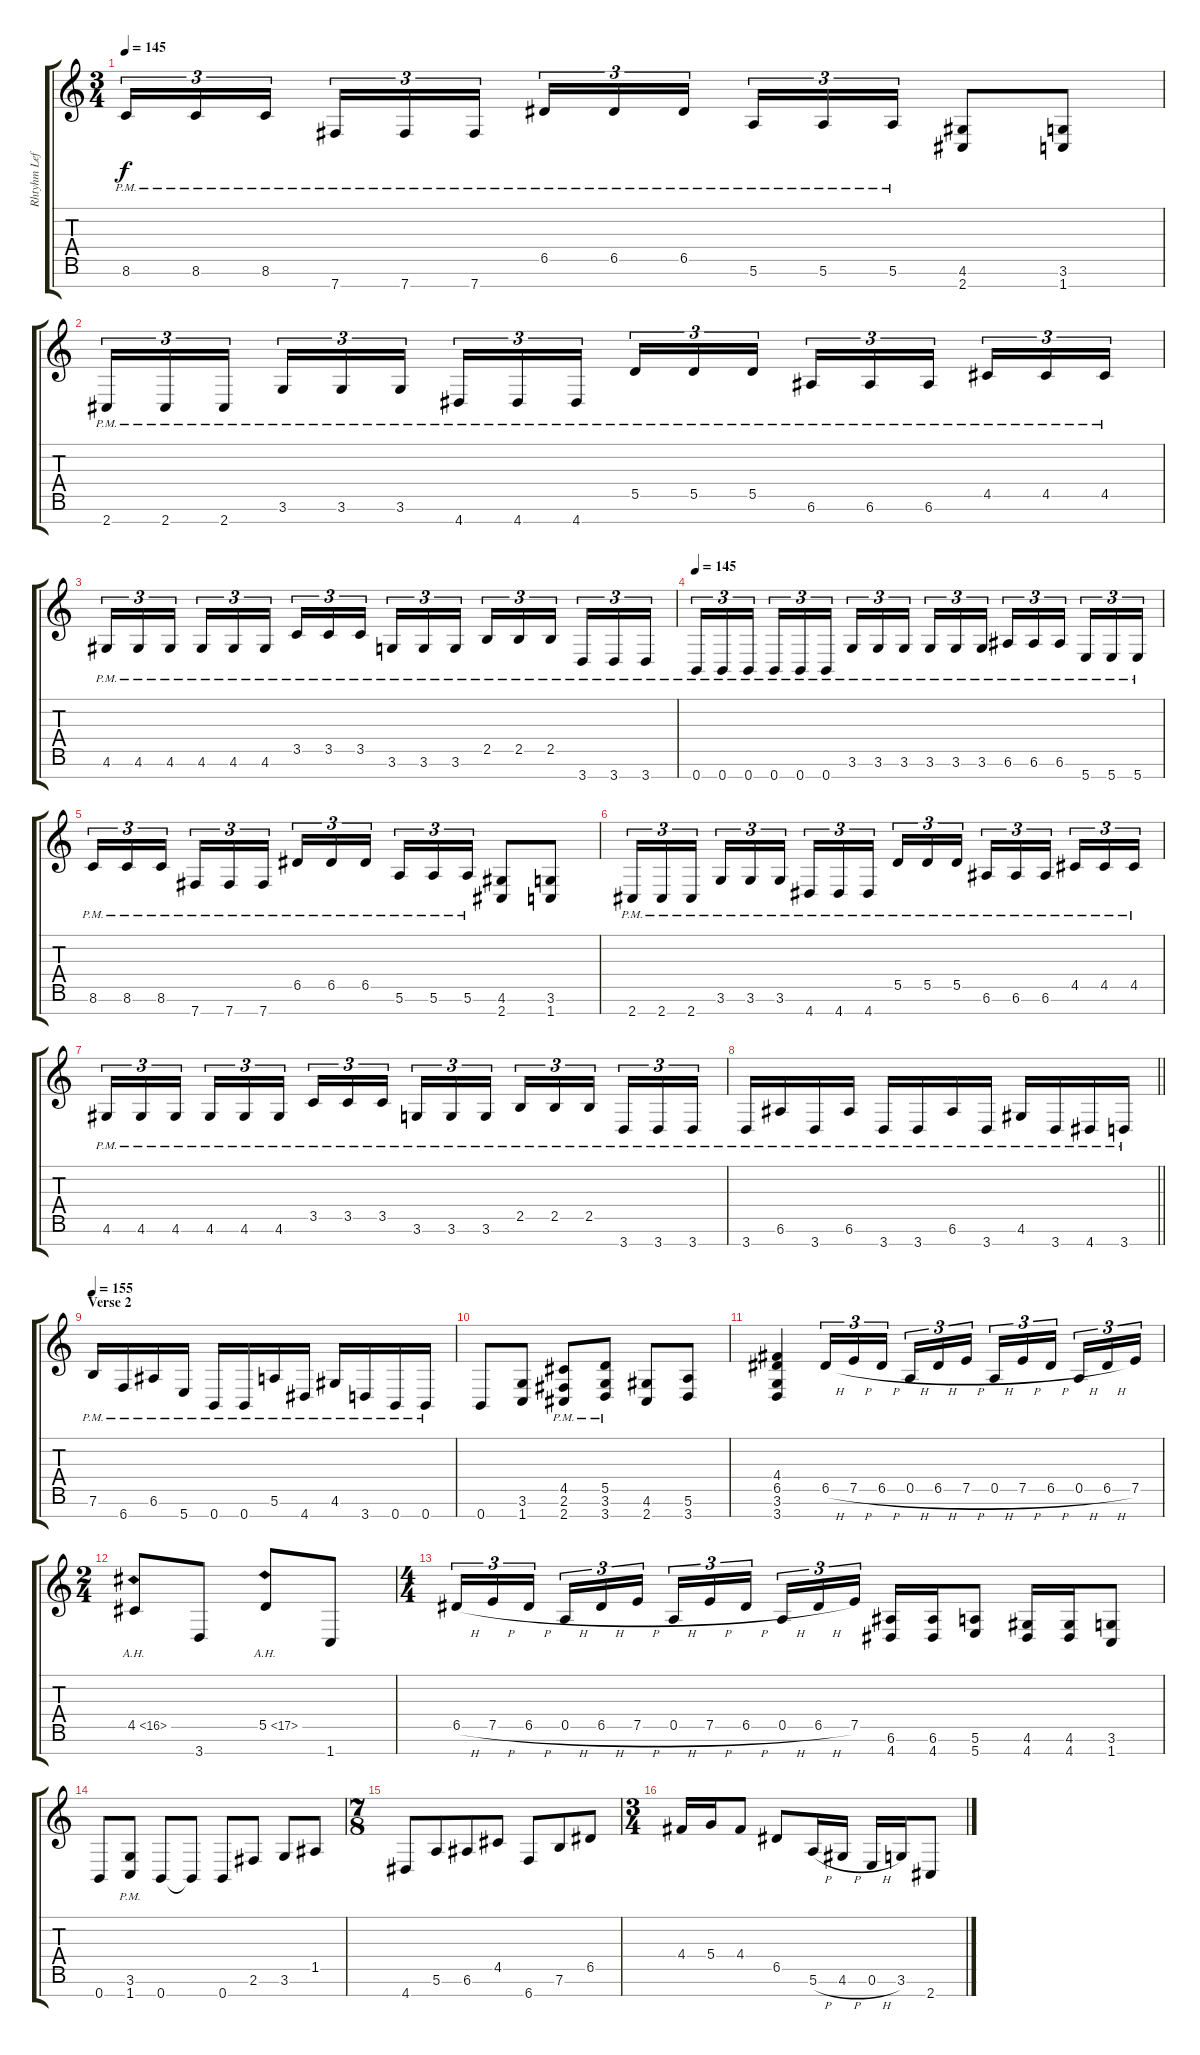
\track ("Rhtyhm Left" "Rhtyhm Lef") {instrument distortionguitar}
\staff {score tabs}
\tuning (E4 B3 G3 D3 A2 E2 B1) {hide}
\ts (3 4)
\tempo 145
\clef g2
\ks c
8.6{pm}.16{tu (3 2) dy f} 8.6{pm}.16{tu (3 2)} 8.6{pm}.16{tu (3 2)} 7.7{pm}.16{tu (3 2)} 7.7{pm}.16{tu (3 2)} 7.7{pm}.16{tu (3 2)} 6.5{pm}.16{tu (3 2)} 6.5{pm}.16{tu (3 2)} 6.5{pm}.16{tu (3 2)} 5.6{pm}.16{tu (3 2)} 5.6{pm}.16{tu (3 2)} 5.6{pm}.16{tu (3 2)} (4.6 2.7).8 (3.6 1.7).8 |
2.7{pm}.16{tu (3 2)} 2.7{pm}.16{tu (3 2)} 2.7{pm}.16{tu (3 2)} 3.6{pm}.16{tu (3 2)} 3.6{pm}.16{tu (3 2)} 3.6{pm}.16{tu (3 2)} 4.7{pm}.16{tu (3 2)} 4.7{pm}.16{tu (3 2)} 4.7{pm}.16{tu (3 2)} 5.5{pm}.16{tu (3 2)} 5.5{pm}.16{tu (3 2)} 5.5{pm}.16{tu (3 2)} 6.6{pm}.16{tu (3 2)} 6.6{pm}.16{tu (3 2)} 6.6{pm}.16{tu (3 2)} 4.5{pm}.16{tu (3 2)} 4.5{pm}.16{tu (3 2)} 4.5{pm}.16{tu (3 2)} |
4.6{pm}.16{tu (3 2)} 4.6{pm}.16{tu (3 2)} 4.6{pm}.16{tu (3 2)} 4.6{pm}.16{tu (3 2)} 4.6{pm}.16{tu (3 2)} 4.6{pm}.16{tu (3 2)} 3.5{pm}.16{tu (3 2)} 3.5{pm}.16{tu (3 2)} 3.5{pm}.16{tu (3 2)} 3.6{pm}.16{tu (3 2)} 3.6{pm}.16{tu (3 2)} 3.6{pm}.16{tu (3 2)} 2.5{pm}.16{tu (3 2)} 2.5{pm}.16{tu (3 2)} 2.5{pm}.16{tu (3 2)} 3.7{pm}.16{tu (3 2)} 3.7{pm}.16{tu (3 2)} 3.7{pm}.16{tu (3 2)} |
\tempo 145
0.7{pm}.16{tu (3 2)} 0.7{pm}.16{tu (3 2)} 0.7{pm}.16{tu (3 2)} 0.7{pm}.16{tu (3 2)} 0.7{pm}.16{tu (3 2)} 0.7{pm}.16{tu (3 2)} 3.6{pm}.16{tu (3 2)} 3.6{pm}.16{tu (3 2)} 3.6{pm}.16{tu (3 2)} 3.6{pm}.16{tu (3 2)} 3.6{pm}.16{tu (3 2)} 3.6{pm}.16{tu (3 2)} 6.6{pm}.16{tu (3 2)} 6.6{pm}.16{tu (3 2)} 6.6{pm}.16{tu (3 2)} 5.7{pm}.16{tu (3 2)} 5.7{pm}.16{tu (3 2)} 5.7{pm}.16{tu (3 2)} |
8.6{pm}.16{tu (3 2)} 8.6{pm}.16{tu (3 2)} 8.6{pm}.16{tu (3 2)} 7.7{pm}.16{tu (3 2)} 7.7{pm}.16{tu (3 2)} 7.7{pm}.16{tu (3 2)} 6.5{pm}.16{tu (3 2)} 6.5{pm}.16{tu (3 2)} 6.5{pm}.16{tu (3 2)} 5.6{pm}.16{tu (3 2)} 5.6{pm}.16{tu (3 2)} 5.6{pm}.16{tu (3 2)} (4.6 2.7).8 (3.6 1.7).8 |
2.7{pm}.16{tu (3 2)} 2.7{pm}.16{tu (3 2)} 2.7{pm}.16{tu (3 2)} 3.6{pm}.16{tu (3 2)} 3.6{pm}.16{tu (3 2)} 3.6{pm}.16{tu (3 2)} 4.7{pm}.16{tu (3 2)} 4.7{pm}.16{tu (3 2)} 4.7{pm}.16{tu (3 2)} 5.5{pm}.16{tu (3 2)} 5.5{pm}.16{tu (3 2)} 5.5{pm}.16{tu (3 2)} 6.6{pm}.16{tu (3 2)} 6.6{pm}.16{tu (3 2)} 6.6{pm}.16{tu (3 2)} 4.5{pm}.16{tu (3 2)} 4.5{pm}.16{tu (3 2)} 4.5{pm}.16{tu (3 2)} |
4.6{pm}.16{tu (3 2)} 4.6{pm}.16{tu (3 2)} 4.6{pm}.16{tu (3 2)} 4.6{pm}.16{tu (3 2)} 4.6{pm}.16{tu (3 2)} 4.6{pm}.16{tu (3 2)} 3.5{pm}.16{tu (3 2)} 3.5{pm}.16{tu (3 2)} 3.5{pm}.16{tu (3 2)} 3.6{pm}.16{tu (3 2)} 3.6{pm}.16{tu (3 2)} 3.6{pm}.16{tu (3 2)} 2.5{pm}.16{tu (3 2)} 2.5{pm}.16{tu (3 2)} 2.5{pm}.16{tu (3 2)} 3.7{pm}.16{tu (3 2)} 3.7{pm}.16{tu (3 2)} 3.7{pm}.16{tu (3 2)} |
\barLineRight lightlight
3.7{pm}.16 6.6{pm}.16 3.7{pm}.16 6.6{pm}.16 3.7{pm}.16 3.7{pm}.16 6.6{pm}.16 3.7{pm}.16 4.6{pm}.16 3.7{pm}.16 4.7{pm}.16 3.7{pm}.16 |
\section ("" "Verse 2")
\tempo 155
7.6{pm}.16 6.7{pm}.16 6.6{pm}.16 5.7{pm}.16 0.7{pm}.16 0.7{pm}.16 5.6{pm}.16 4.7{pm}.16 4.6{pm}.16 3.7{pm}.16 0.7{pm}.16 0.7{pm}.16 |
0.7.8 (3.6 1.7).8 (4.5{pm} 2.6{pm} 2.7{pm}).8 (5.5{pm} 3.6{pm} 3.7{pm}).8 (4.6 2.7).8 (5.6 3.7).8 |
(4.4 6.5 3.6 3.7).4 6.5{h}.16{tu (3 2)} 7.5{h}.16{tu (3 2)} 6.5{h}.16{tu (3 2)} 0.5{h}.16{tu (3 2)} 6.5{h}.16{tu (3 2)} 7.5{h}.16{tu (3 2)} 0.5{h}.16{tu (3 2)} 7.5{h}.16{tu (3 2)} 6.5{h}.16{tu (3 2)} 0.5{h}.16{tu (3 2)} 6.5{h}.16{tu (3 2)} 7.5.16{tu (3 2)} |
\ts (2 4)
4.5{ah 12}.8 3.7.8 5.5{ah 12}.8 1.7.8 |
\ts (4 4)
6.5{h}.16{tu (3 2)} 7.5{h}.16{tu (3 2)} 6.5{h}.16{tu (3 2)} 0.5{h}.16{tu (3 2)} 6.5{h}.16{tu (3 2)} 7.5{h}.16{tu (3 2)} 0.5{h}.16{tu (3 2)} 7.5{h}.16{tu (3 2)} 6.5{h}.16{tu (3 2)} 0.5{h}.16{tu (3 2)} 6.5{h}.16{tu (3 2)} 7.5.16{tu (3 2)} (6.6 4.7).16 (6.6 4.7).16 (5.6 5.7).8 (4.6 4.7).16 (4.6 4.7).16 (3.6 1.7).8 |
0.7.8 (3.6{pm} 1.7{pm}).8 0.7.8 0.7{t}.8 0.7.8 2.6.8 3.6.8 1.5.8 |
\ts (7 8)
4.7.8 5.6.8 6.6.8 4.5.8 6.7.8 7.6.8 6.5.8 |
\ts (3 4)
4.4.16 5.4.16 4.4.8 6.5.8 5.6{h}.16 4.6{h}.16 0.6{h}.16 3.6.16 2.7.8
